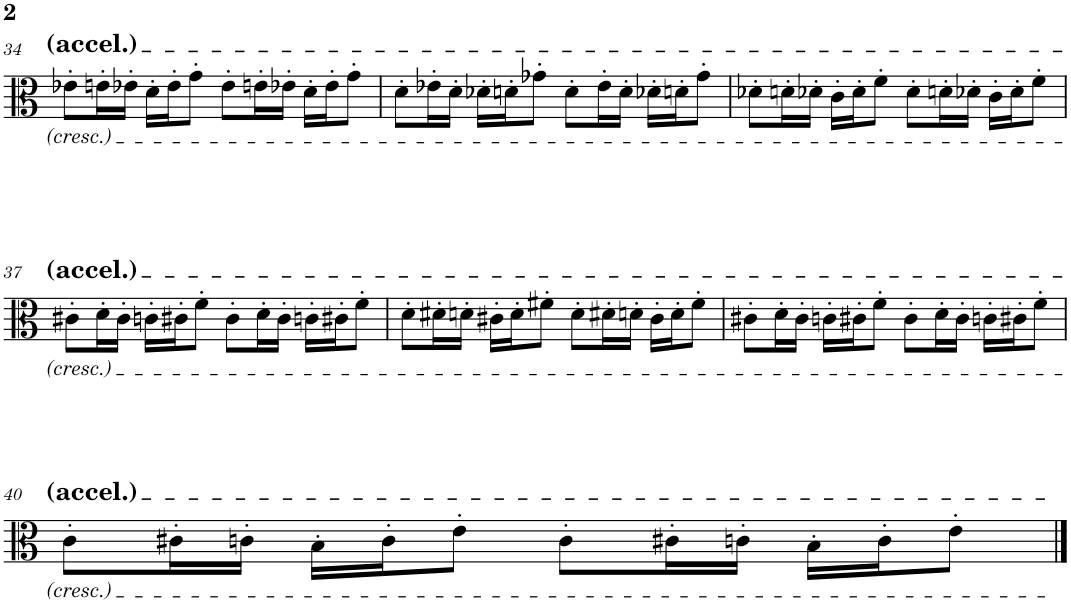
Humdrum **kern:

**kern
*part1
*staff1
*I"Viola
*I'Vla.
!!LO:PB:g=z
*clefC3
*k[]
*M4/4
=34
8e-X'\L
16en'\L
16e-X'\JJ
16d'\LL
16e-'\J
8g'\J
8e-'\L
16en'\L
16e-X'\JJ
16d'\LL
16e-'\J
8g'\J
=35
8d'\L
16e-X'\L
16d'\JJ
16d-X'\LL
16dn'\J
8g-X'\J
8d'\L
16e-'\L
16d'\JJ
16d-X'\LL
16dn'\J
8g-'\J
=36
8d-X'\L
16dn'\L
16d-X'\JJ
16c'\LL
16d-'\J
8f'\J
8d-'\L
16dn'\L
16d-X'\JJ
16c'\LL
16d-'\J
8f'\J
!!LO:LB:g=z
=37
8c#X'\L
16d'\L
16c#'\JJ
16cn'\LL
16c#X'\J
8f'\J
8c#'\L
16d'\L
16c#'\JJ
16cn'\LL
16c#X'\J
8f'\J
=38
8d'\L
16d#X'\L
16dn'\JJ
16c#X'\LL
16d'\J
8f#X'\J
8d'\L
16d#X'\L
16dn'\JJ
16c#'\LL
16d'\J
8f#'\J
=39
8c#X'\L
16d'\L
16c#'\JJ
16cn'\LL
16c#X'\J
8f'\J
8c#'\L
16d'\L
16c#'\JJ
16cn'\LL
16c#X'\J
8f'\J
!!LO:LB:g=z
=40
8c'\L
16c#X'\L
16cn'\JJ
16B'\LL
16c'\J
8e'\J
8c'\L
16c#X'\L
16cn'\JJ
16B'\LL
16c'\J
8e'\J
==
*-
